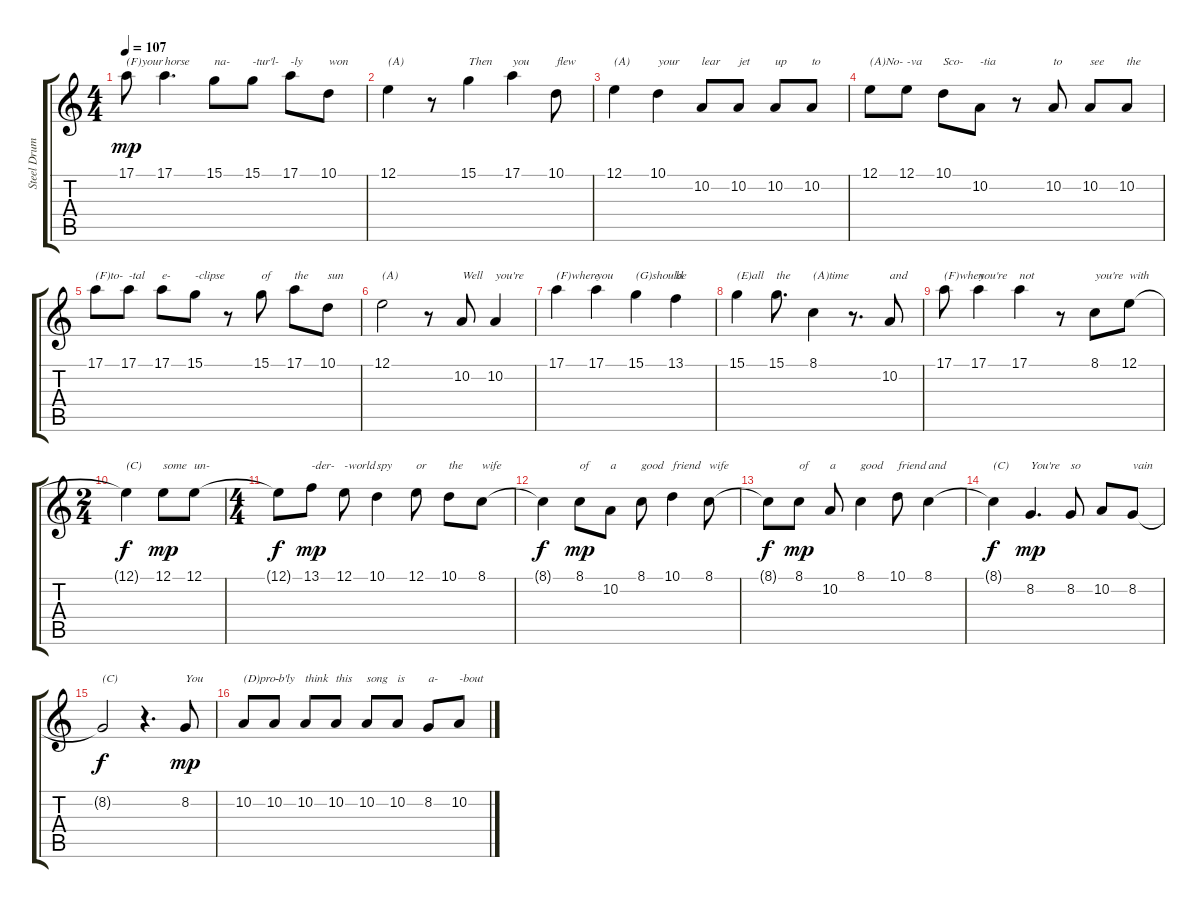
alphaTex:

\track ("Steel Drums" "Steel Drum") {instrument steeldrums}
\staff {score tabs}
\tuning (E4 B3 G3 D3 A2 E2) {hide}
\ts (4 4)
\tempo 107
\clef g2
\ks c
17.1.8{txt "(F)your" dy mp} 17.1.4{d txt "horse"} 15.1.8{txt "na-"} 15.1.8{txt "-tur'l-"} 17.1.8{txt "-ly"} 10.1.8{txt "won"} |
12.1.4{txt "(A)"} r.8 15.1.4{txt "Then"} 17.1.4{txt "you"} 10.1.8{txt "flew"} |
12.1.4{txt "(A)"} 10.1.4{txt "your"} 10.2.8{txt "lear"} 10.2.8{txt "jet"} 10.2.8{txt "up"} 10.2.8{txt "to"} |
12.1.8{txt "(A)No-"} 12.1.8{txt "-va"} 10.1.8{txt "Sco-"} 10.2.8{txt "-tia"} r.8 10.2.8{txt "to"} 10.2.8{txt "see"} 10.2.8{txt "the"} |
17.1.8{txt "(F)to-"} 17.1.8{txt "-tal"} 17.1.8{txt "e-"} 15.1.8{txt "-clipse"} r.8 15.1.8{txt "of"} 17.1.8{txt "the"} 10.1.8{txt "sun"} |
12.1.2{txt "(A)"} r.8 10.2.8{txt "Well"} 10.2.4{txt "you're"} |
17.1.4{txt "(F)where"} 17.1.4{txt "you"} 15.1.4{txt "(G)should"} 13.1.4{txt "be"} |
15.1.4{txt "(E)all"} 15.1.8{d txt "the"} 8.1.4{txt "(A)time"} r.8{d} 10.2.8{txt "and"} |
17.1.8{txt "(F)when"} 17.1.4{txt "you're"} 17.1.4{txt "not"} r.8 8.1.8{txt "you're"} 12.1.8{txt "with"} |
\ts (2 4)
12.1{t}.4{txt "(C)" dy f} 12.1.8{txt "some" dy mp} 12.1.8{txt "un-"} |
\ts (4 4)
12.1{t}.8{dy f} 13.1.8{txt "-der-" dy mp} 12.1.8{txt "-world"} 10.1.4{txt "spy"} 12.1.8{txt "or"} 10.1.8{txt "the"} 8.1.8{txt "wife"} |
8.1{t}.4{dy f} 8.1.8{txt "of" dy mp} 10.2.8{txt "a"} 8.1.8{txt "good"} 10.1.4{txt "friend"} 8.1.8{txt "wife"} |
8.1{t}.8{dy f} 8.1.8{txt "of" dy mp} 10.2.8{txt "a"} 8.1.4{txt "good"} 10.1.8{txt "friend"} 8.1.4{txt "and"} |
8.1{t}.4{txt "(C)" dy f} 8.2.4{d txt "You're" dy mp} 8.2.8{txt "so"} 10.2.8 8.2.8{txt "vain"} |
8.2{t}.2{txt "(C)" dy f} r.4{d} 8.2.8{txt "You" dy mp} |
10.2.8{txt "(D)pro-"} 10.2.8{txt "-b'ly"} 10.2.8{txt "think"} 10.2.8{txt "this"} 10.2.8{txt "song"} 10.2.8{txt "is"} 8.2.8{txt "a-"} 10.2.8{txt "-bout"}
